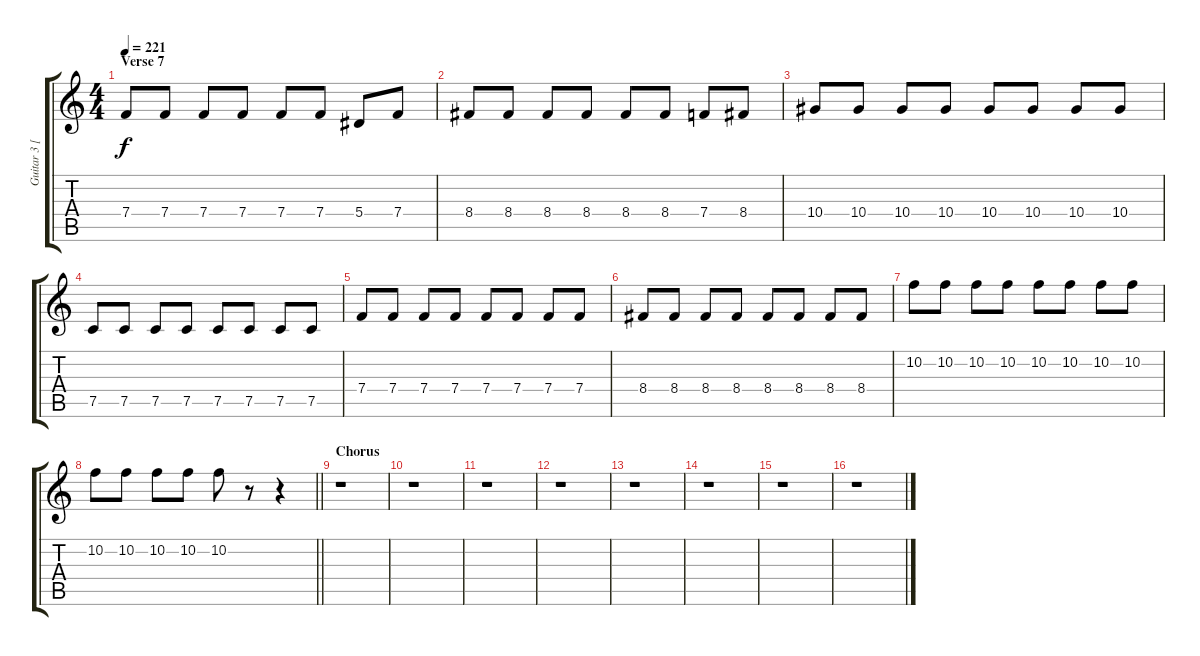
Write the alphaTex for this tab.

\track ("Guitar 3 [Josh Homme]" "Guitar 3 [") {instrument overdrivenguitar bank 255}
\staff {score tabs}
\tuning (C4 G3 Eb3 Bb2 F2 C2) {hide}
\ts (4 4)
\section ("" "Verse 7")
\tempo 221
\clef g2
\ks c
7.4.8{dy f} 7.4.8 7.4.8 7.4.8 7.4.8 7.4.8 5.4.8 7.4.8 |
8.4.8 8.4.8 8.4.8 8.4.8 8.4.8 8.4.8 7.4.8 8.4.8 |
10.4.8 10.4.8 10.4.8 10.4.8 10.4.8 10.4.8 10.4.8 10.4.8 |
7.5.8 7.5.8 7.5.8 7.5.8 7.5.8 7.5.8 7.5.8 7.5.8 |
7.4.8 7.4.8 7.4.8 7.4.8 7.4.8 7.4.8 7.4.8 7.4.8 |
8.4.8 8.4.8 8.4.8 8.4.8 8.4.8 8.4.8 8.4.8 8.4.8 |
10.2.8 10.2.8 10.2.8 10.2.8 10.2.8 10.2.8 10.2.8 10.2.8 |
\barLineRight lightlight
10.2.8 10.2.8 10.2.8 10.2.8 10.2.8 r.8 r.4 |
\section ("" "Chorus")
r.1 |
r.1 |
r.1 |
r.1 |
r.1 |
r.1 |
r.1 |
r.1
